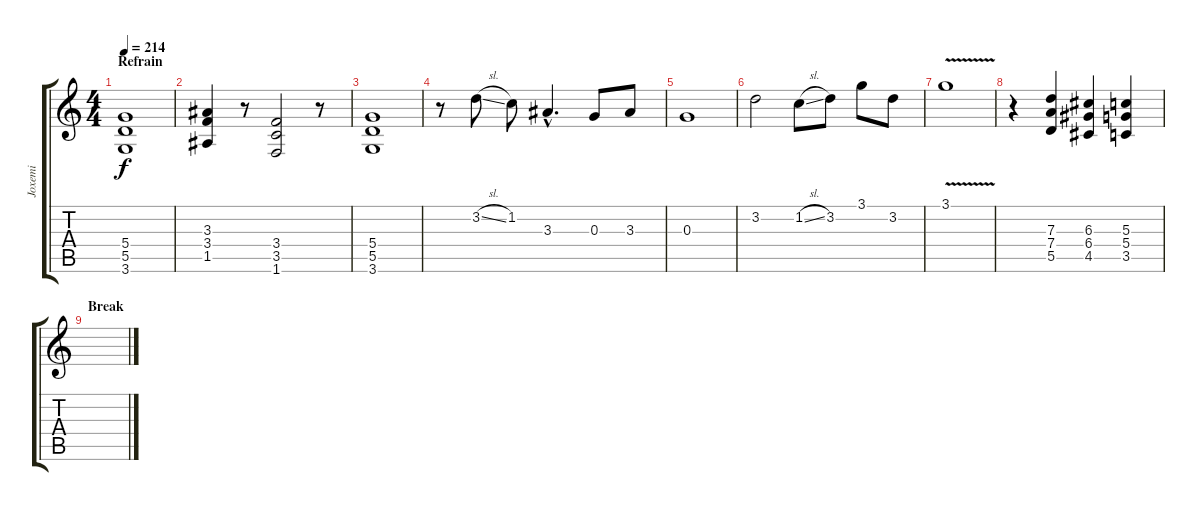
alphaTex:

\track ("Joxemi" "Joxemi") {instrument overdrivenguitar}
\staff {score tabs}
\tuning (E4 B3 G3 D3 A2 E2) {hide}
\ts (4 4)
\section ("" "Refrain")
\tempo 214
\clef g2
\ks c
(5.4 5.5 3.6).1{dy f} |
(3.3 3.4 1.5).4 r.8 (3.4 3.5 1.6).2 r.8 |
(5.4 5.5 3.6).1 |
r.8 3.2{sl}.8 1.2.8 3.3{hac}.4{d} 0.3.8 3.3.8 |
0.3.1 |
3.2.2 1.2{sl}.8 3.2.8 3.1.8 3.2.8 |
3.1{v}.1 |
r.4 (7.3 7.4 5.5).4 (6.3 6.4 4.5).4 (5.3 5.4 3.5).4 |
\section ("" "Break")
